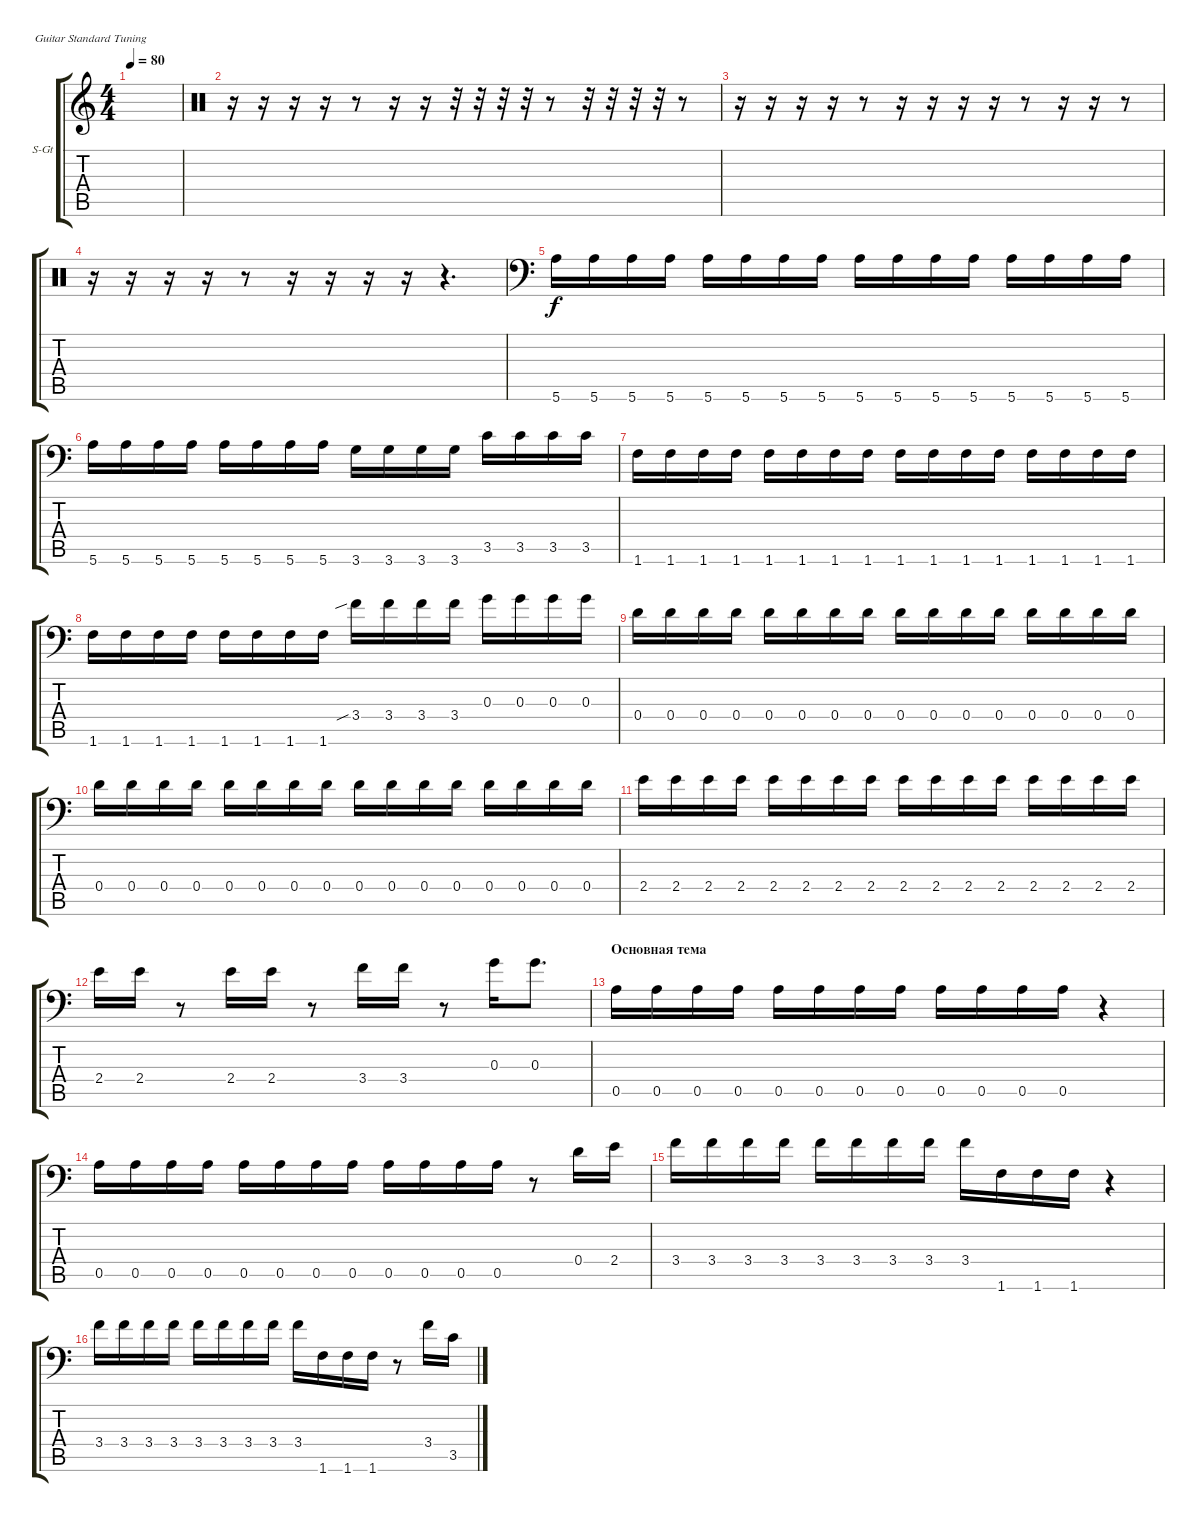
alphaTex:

\defaultSystemsLayout 4
\bracketExtendMode groupsimilarinstruments
\firstSystemTrackNameOrientation horizontal
\otherSystemsTrackNameOrientation horizontal
\track ("Steel Guitar" "S-Gt") {instrument acousticguitarsteel}
\staff {score tabs}
\tuning (E4 B3 G3 D3 A2 E2)
\ts (4 4)
\tempo 80
\clef g2
\ks c
|
\clef neutral
r.16 r.16 r.16 r.16 r.8 r.16 r.16 r.32 r.32 r.32 r.32 r.8 r.32 r.32 r.32 r.32 r.8 |
r.16 r.16 r.16 r.16 r.8 r.16 r.16 r.16 r.16 r.8 r.16 r.16 r.8 |
r.16 r.16 r.16 r.16 r.8 r.16 r.16 r.16 r.16 r.4{d} |
\clef f4
5.6.16 5.6.16 5.6.16 5.6.16 5.6.16 5.6.16 5.6.16 5.6.16 5.6.16 5.6.16 5.6.16 5.6.16 5.6.16 5.6.16 5.6.16 5.6.16 |
5.6.16 5.6.16 5.6.16 5.6.16 5.6.16 5.6.16 5.6.16 5.6.16 3.6.16 3.6.16 3.6.16 3.6.16 3.5.16 3.5.16 3.5.16 3.5.16 |
1.6.16 1.6.16 1.6.16 1.6.16 1.6.16 1.6.16 1.6.16 1.6.16 1.6.16 1.6.16 1.6.16 1.6.16 1.6.16 1.6.16 1.6.16 1.6.16 |
1.6.16 1.6.16 1.6.16 1.6.16 1.6.16 1.6.16 1.6.16 1.6.16 3.4{sib}.16 3.4.16 3.4.16 3.4.16 0.3.16 0.3.16 0.3.16 0.3.16 |
0.4.16 0.4.16 0.4.16 0.4.16 0.4.16 0.4.16 0.4.16 0.4.16 0.4.16 0.4.16 0.4.16 0.4.16 0.4.16 0.4.16 0.4.16 0.4.16 |
0.4.16 0.4.16 0.4.16 0.4.16 0.4.16 0.4.16 0.4.16 0.4.16 0.4.16 0.4.16 0.4.16 0.4.16 0.4.16 0.4.16 0.4.16 0.4.16 |
2.4.16 2.4.16 2.4.16 2.4.16 2.4.16 2.4.16 2.4.16 2.4.16 2.4.16 2.4.16 2.4.16 2.4.16 2.4.16 2.4.16 2.4.16 2.4.16 |
2.4.16 2.4.16 r.8 2.4.16 2.4.16 r.8 3.4.16 3.4.16 r.8 0.3.16 0.3.8{d} |
\section ("" "Основная тема")
0.5.16 0.5.16 0.5.16 0.5.16 0.5.16 0.5.16 0.5.16 0.5.16 0.5.16 0.5.16 0.5.16 0.5.16 r.4 |
0.5.16 0.5.16 0.5.16 0.5.16 0.5.16 0.5.16 0.5.16 0.5.16 0.5.16 0.5.16 0.5.16 0.5.16 r.8 0.4.16 2.4.16 |
3.4.16 3.4.16 3.4.16 3.4.16 3.4.16 3.4.16 3.4.16 3.4.16 3.4.16 1.6.16 1.6.16 1.6.16 r.4 |
3.4.16 3.4.16 3.4.16 3.4.16 3.4.16 3.4.16 3.4.16 3.4.16 3.4.16 1.6.16 1.6.16 1.6.16 r.8 3.4.16 3.5.16
